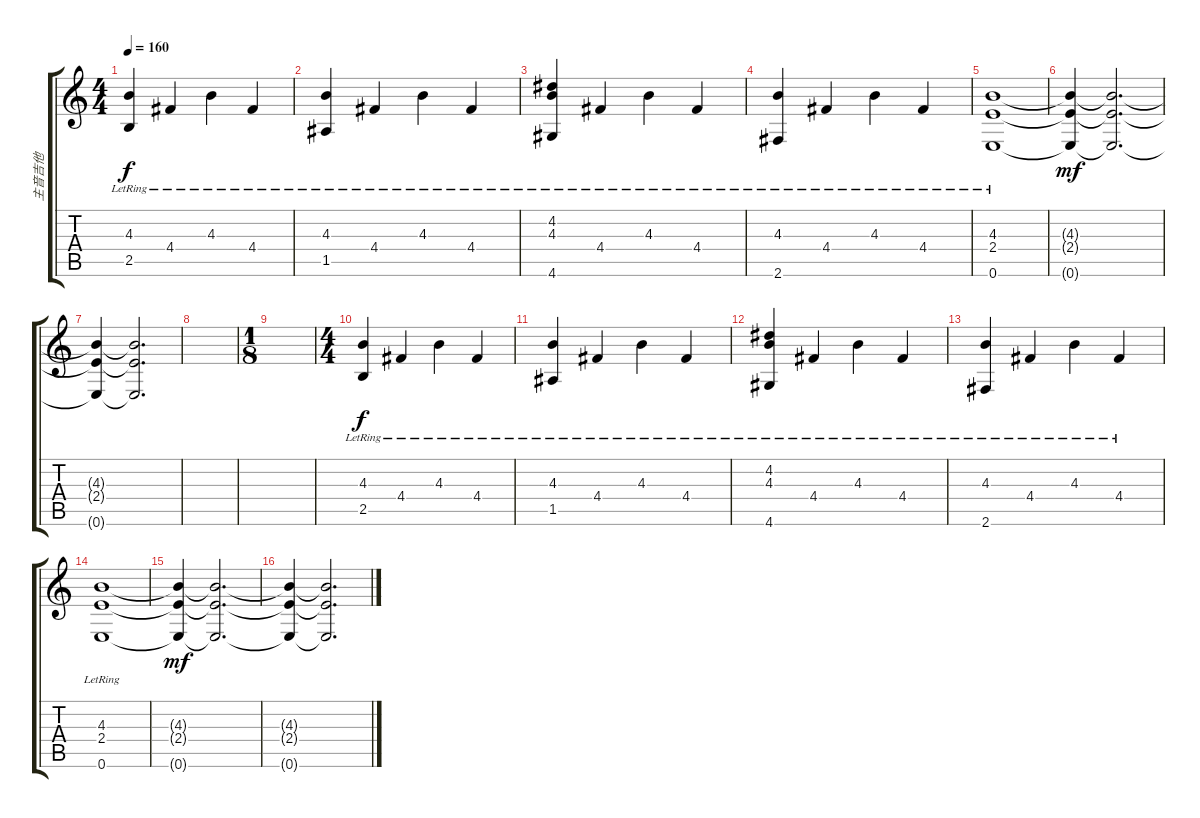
\track ("主音吉他" "主音吉他") {instrument electricguitarjazz}
\staff {score tabs}
\tuning (E4 B3 G3 D3 A2 E2) {hide}
\ts (4 4)
\tempo 160
\clef g2
\ks c
(4.3{lr} 2.5{lr}).4{dy f instrument electricguitarjazz} 4.4{lr}.4 4.3{lr}.4 4.4{lr}.4 |
(4.3{lr} 1.5{lr}).4 4.4{lr}.4 4.3{lr}.4 4.4{lr}.4 |
(4.2{lr} 4.3{lr} 4.6{lr}).4 4.4{lr}.4 4.3{lr}.4 4.4{lr}.4 |
(4.3{lr} 2.6{lr}).4 4.4{lr}.4 4.3{lr}.4 4.4{lr}.4 |
(4.3{lr} 2.4{lr} 0.6{lr}).1 |
(4.3{t} 2.4{t} 0.6{t}).4{dy mf} (4.3{t} 2.4{t} 0.6{t}).2{d} |
(4.3{t} 2.4{t} 0.6{t}).4 (4.3{t} 2.4{t} 0.6{t}).2{d} |
|
\ts (1 8)
|
\ts (4 4)
(4.3{lr} 2.5{lr}).4{dy f} 4.4{lr}.4 4.3{lr}.4 4.4{lr}.4 |
(4.3{lr} 1.5{lr}).4 4.4{lr}.4 4.3{lr}.4 4.4{lr}.4 |
(4.2{lr} 4.3{lr} 4.6{lr}).4 4.4{lr}.4 4.3{lr}.4 4.4{lr}.4 |
(4.3{lr} 2.6{lr}).4 4.4{lr}.4 4.3{lr}.4 4.4{lr}.4 |
(4.3{lr} 2.4{lr} 0.6{lr}).1 |
(4.3{t} 2.4{t} 0.6{t}).4{dy mf} (4.3{t} 2.4{t} 0.6{t}).2{d} |
(4.3{t} 2.4{t} 0.6{t}).4 (4.3{t} 2.4{t} 0.6{t}).2{d}
